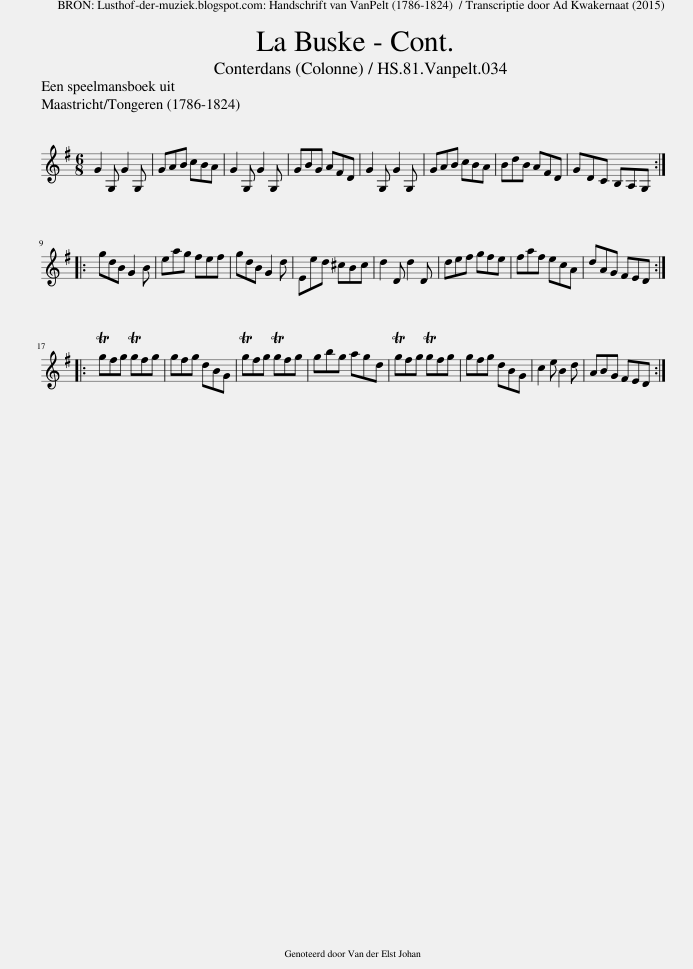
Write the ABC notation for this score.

X:1
L:1/8
Q:1/4=126
M:6/8
I:linebreak $
K:G
V:1 treble
V:1
 G2 G, G2 G, | GAB cBA | G2 G, G2 G, | GBG AFD | G2 G, G2 G, | %5
 GAB cBA | BdB AFD | GDC B,A,G, ::$ gdB G2 B | eag fef | %10
 gdB G2 d | Eed ^cBc | d2 D d2 D | def gfe | faf ecA | %15
 dAG FED ::$ Tgfg Tgfg | gfg dBG | Tgfg Tgfg | gbg agd | %20
 Tgfg Tgfg | gfg dBG | c2 e B2 d | ABG FED :| %24
